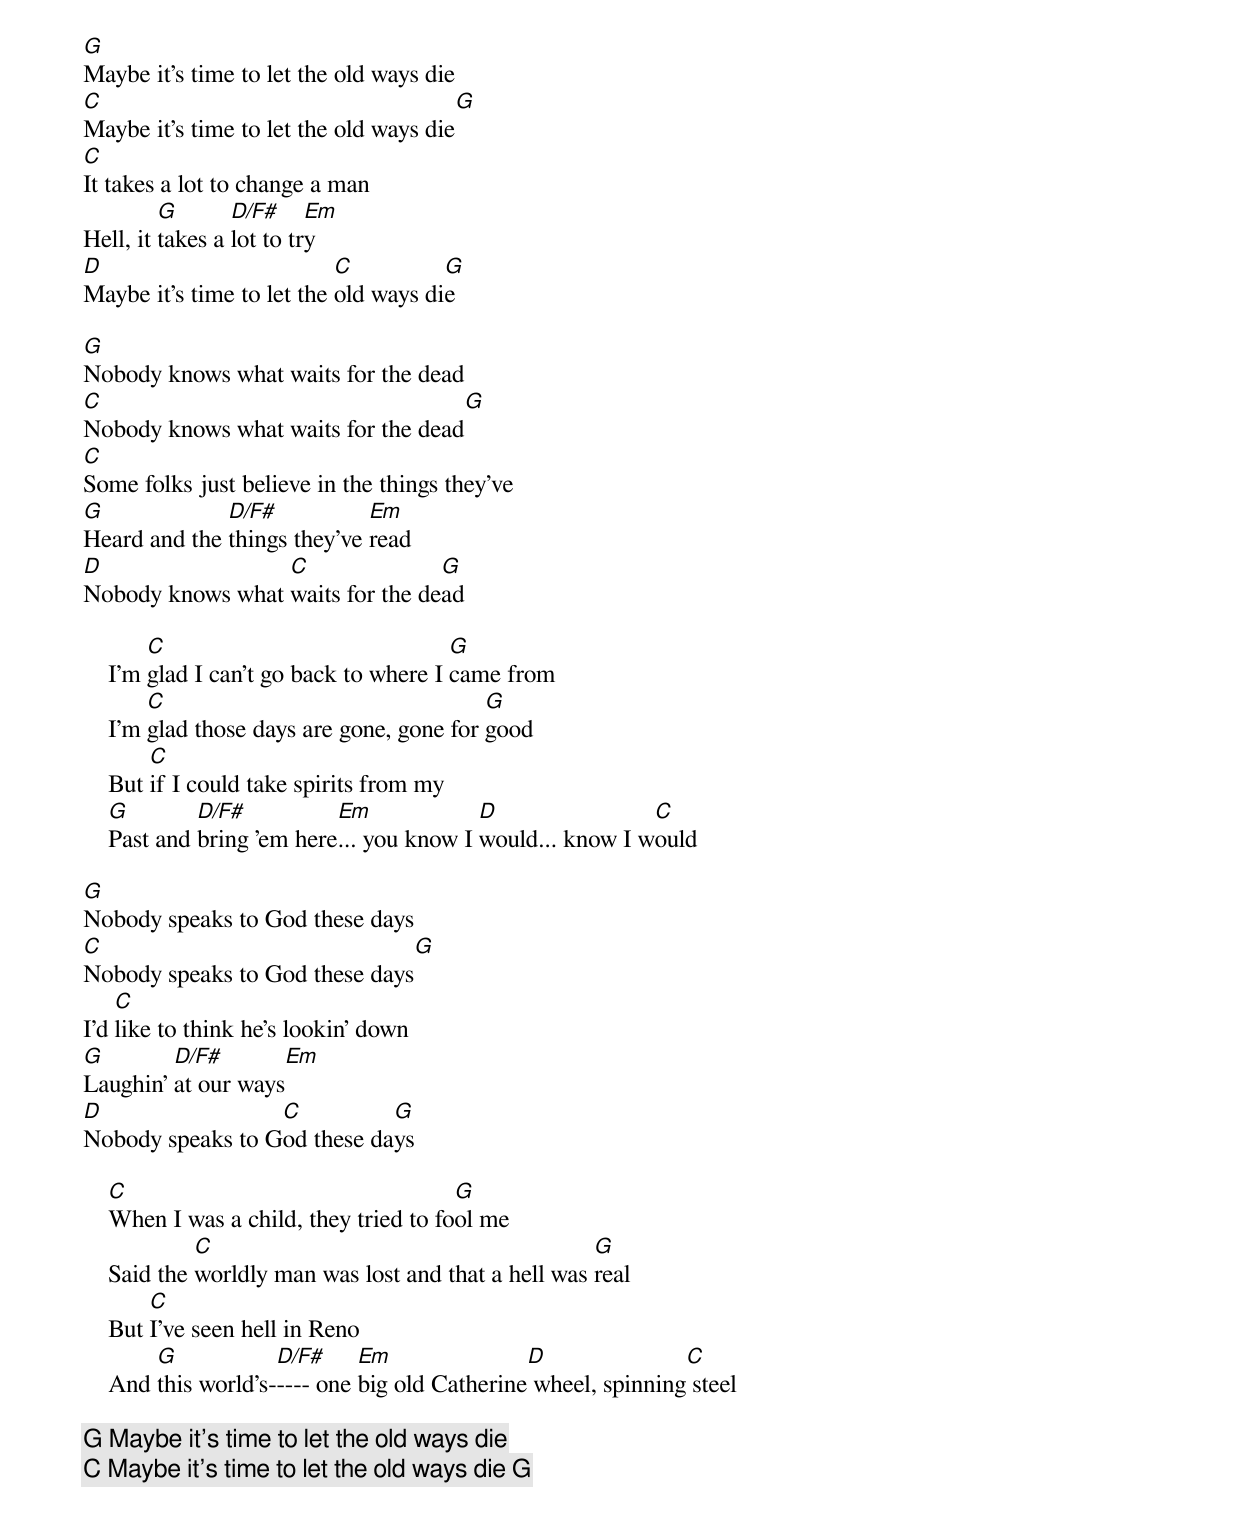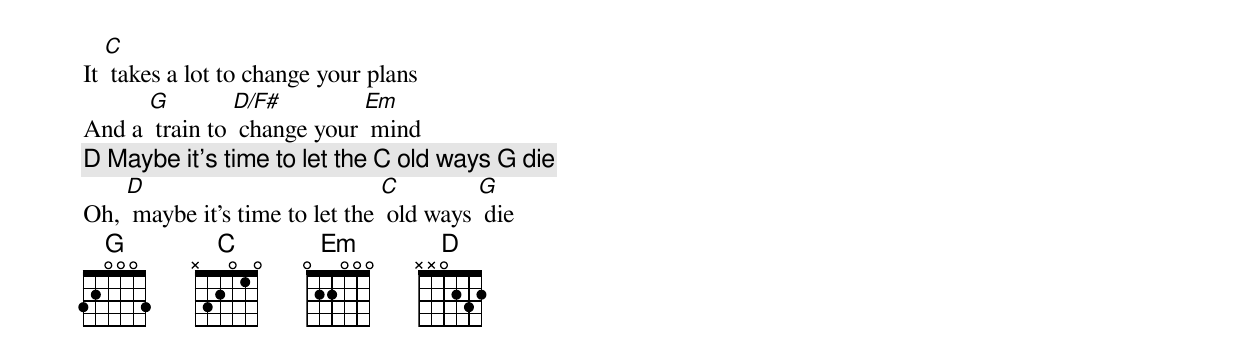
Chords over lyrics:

G
Maybe it's time to let the old ways die
C                                      G
Maybe it's time to let the old ways die
C
It takes a lot to change a man
         G       D/F#     Em
Hell, it takes a lot to try
D                          C          G
Maybe it's time to let the old ways die

G
Nobody knows what waits for the dead
C                                    G
Nobody knows what waits for the dead
C
Some folks just believe in the things they've
G             D/F#           Em
Heard and the things they've read
D                 C               G
Nobody knows what waits for the dead

        C                               G
    I'm glad I can't go back to where I came from
        C                                  G
    I'm glad those days are gone, gone for good
        C
    But if I could take spirits from my
    G        D/F#          Em             D                C
    Past and bring 'em here... you know I would... know I would

G
Nobody speaks to God these days
C                              G
Nobody speaks to God these days
    C
I'd like to think he's lookin' down
G        D/F#       Em
Laughin' at our ways
D                 C          G
Nobody speaks to God these days

    C                                   G
    When I was a child, they tried to fool me
             C                                        G
    Said the worldly man was lost and that a hell was real
        C
    But I've seen hell in Reno
        G            D/F#     Em               D               C
    And this world's----- one big old Catherine wheel, spinning steel

[G] Maybe it's time to let the old ways die
[C] Maybe it's time to let the old ways die [G]
It [C] takes a lot to change your plans
And a [G] train to [D/F#] change your [Em] mind
[D] Maybe it's time to let the [C] old ways [G] die
Oh, [D] maybe it's time to let the [C] old ways [G] die
